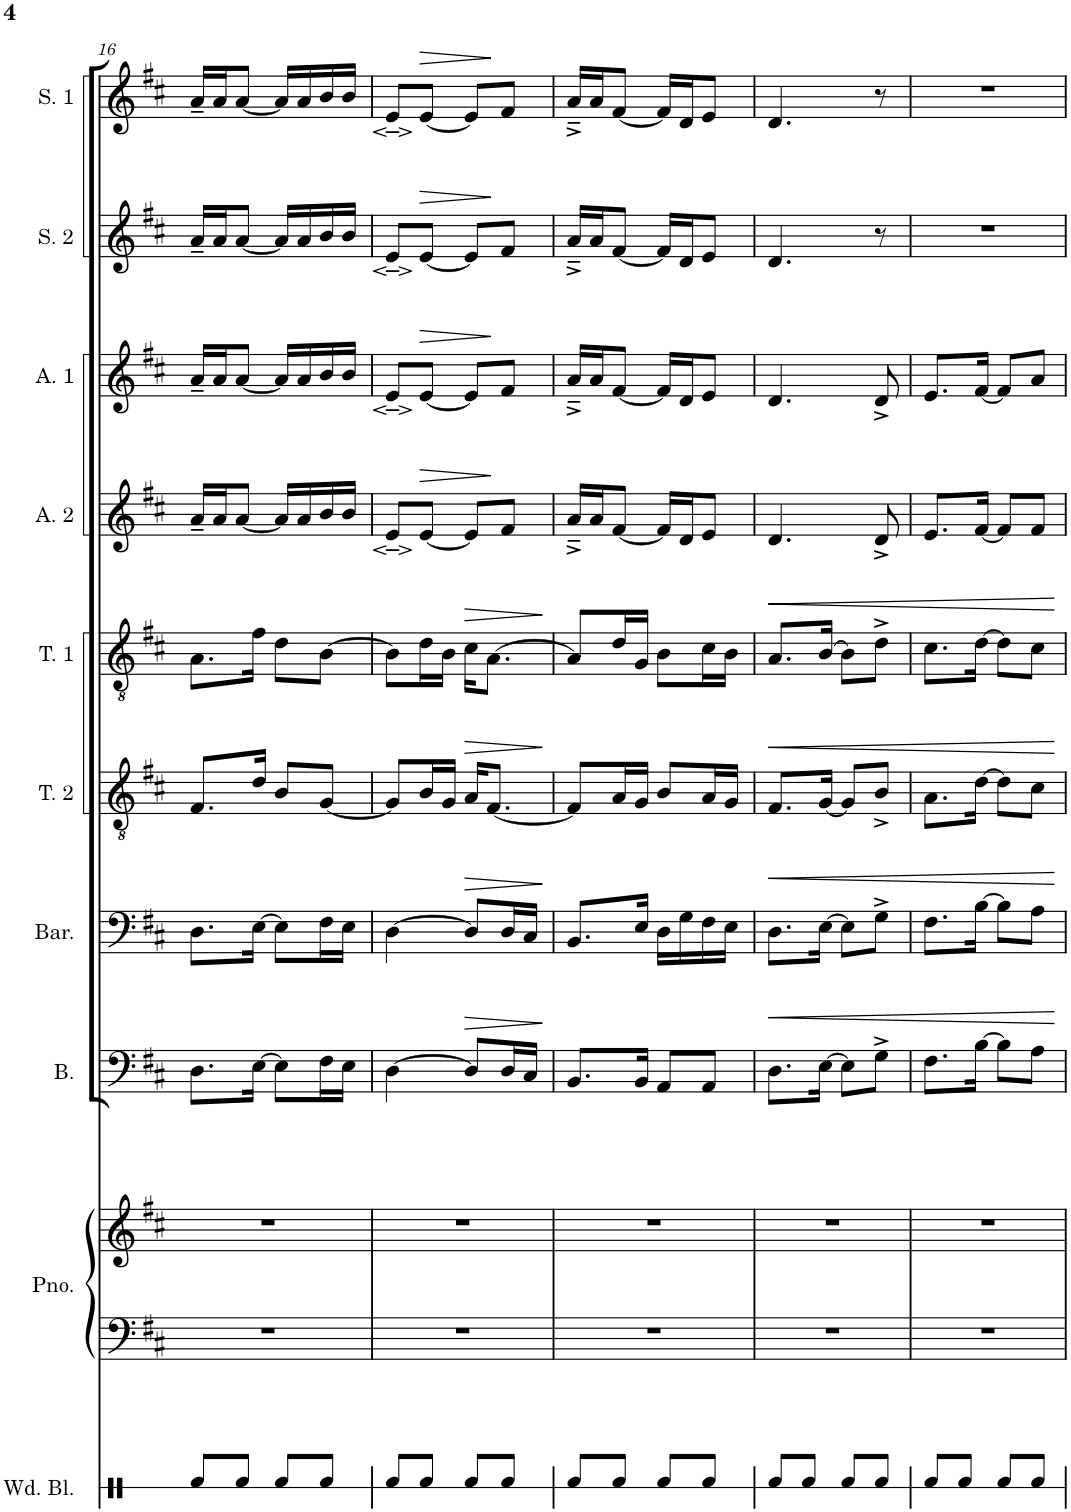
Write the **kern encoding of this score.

**kern	**kern	**kern	**kern	**dynam	**kern	**dynam	**kern	**dynam	**kern	**dynam	**kern	**dynam	**kern	**dynam	**kern	**dynam	**kern	**dynam
*part10	*part9	*part9	*part8	*part8	*part7	*part7	*part6	*part6	*part5	*part5	*part4	*part4	*part3	*part3	*part2	*part2	*part1	*part1
*staff11	*staff10	*staff9	*staff8	*staff8	*staff7	*staff7	*staff6	*staff6	*staff5	*staff5	*staff4	*staff4	*staff3	*staff3	*staff2	*staff2	*staff1	*staff1
*I"Wood Blocks	*I"Piano	*	*I"Bass	*	*I"Baritone	*	*I"Tenor 2	*	*I"Tenor 1	*	*I"Alto 2	*	*I"Alto 1	*	*I"Soprano 2	*	*I"Soprano 1	*
*I'Wd. Bl.	*I'Pno.	*	*I'B.	*	*I'Bar.	*	*I'T. 2	*	*I'T. 1	*	*I'A. 2	*	*I'A. 1	*	*I'S. 2	*	*I'S. 1	*
!!LO:PB:g=z
*clefX	*clefF4	*clefG2	*clefF4	*	*clefF4	*	*clefGv2	*	*clefGv2	*	*clefG2	*	*clefG2	*	*clefG2	*	*clefG2	*
*k[]	*k[f#c#]	*k[f#c#]	*k[f#c#]	*	*k[f#c#]	*	*k[f#c#]	*	*k[f#c#]	*	*k[f#c#]	*	*k[f#c#]	*	*k[f#c#]	*	*k[f#c#]	*
*M2/4	*M2/4	*M2/4	*M2/4	*	*M2/4	*	*M2/4	*	*M2/4	*	*M2/4	*	*M2/4	*	*M2/4	*	*M2/4	*
=16	=16	=16	=16	=16	=16	=16	=16	=16	=16	=16	=16	=16	=16	=16	=16	=16	=16	=16
8Rf/L	2r	2r	8.D\L	.	8.D\L	.	8.F#/L	.	8.A\L	.	16a~/LL	.	16a~/LL	.	16a~/LL	.	16a~/LL	.
.	.	.	.	.	.	.	.	.	.	.	16a/J	.	16a/J	.	16a/J	.	16a/J	.
8Rf/J	.	.	.	.	.	.	.	.	.	.	[8a/J	.	[8a/J	.	[8a/J	.	[8a/J	.
.	.	.	[16E\Jk	.	[16E\Jk	.	16d/Jk	.	16f#\Jk	.	.	.	.	.	.	.	.	.
8Rf/L	.	.	8E\L]	.	8E\L]	.	8B/L	.	8d\L	.	16a/LL]	.	16a/LL]	.	16a/LL]	.	16a/LL]	.
.	.	.	.	.	.	.	.	.	.	.	16a/	.	16a/	.	16a/	.	16a/	.
8Rf/J	.	.	16F#\L	.	16F#\L	.	[8G/J	.	[8B\J	.	16b/	.	16b/	.	16b/	.	16b/	.
.	.	.	16E\JJ	.	16E\JJ	.	.	.	.	.	16b/JJ	.	16b/JJ	.	16b/JJ	.	16b/JJ	.
=17	=17	=17	=17	=17	=17	=17	=17	=17	=17	=17	=17	=17	=17	=17	=17	=17	=17	=17
8Rf/L	2r	2r	[4D\	.	[4D\	.	8G/L]	.	8B\L]	.	8e~/L	.	8e~/L	.	8e~/L	.	8e~/L	.
!	!	!	!	!	!	!	!	!	!	!	!	!LO:HP:b	!	!LO:HP:b	!	!LO:HP:b	!	!LO:HP:b
8Rf/J	.	.	.	.	.	.	16B/L	.	16d\L	.	[8e/J	>	[8e/J	>	[8e/J	>	[8e/J	>
.	.	.	.	.	.	.	16G/JJ	.	16B\JJ	.	.	.	.	.	.	.	.	.
!	!	!	!	!LO:HP:b	!	!LO:HP:b	!	!LO:HP:b	!	!LO:HP:b	!	!	!	!	!	!	!	!
8Rf/L	.	.	8D/L]	>	8D/L]	>	16A/KL	>	16c#\KL	>	8e/L]	.	8e/L]	.	8e/L]	.	8e/L]	.
.	.	.	.	.	.	.	[8.F#/J	.	[8.A\J	.	.	.	.	.	.	.	.	.
8Rf/J	.	.	16D/L	.	16D/L	.	.	.	.	.	8f#/J	]	8f#/J	]	8f#/J	]	8f#/J	]
.	.	.	16C#/JJ	.	16C#/JJ	.	.	.	.	.	.	.	.	.	.	.	.	.
.	.	.	.	]	.	]	.	]	.	]	.	.	.	.	.	.	.	.
=18	=18	=18	=18	=18	=18	=18	=18	=18	=18	=18	=18	=18	=18	=18	=18	=18	=18	=18
8Rf/L	2r	2r	8.BB/L	.	8.BB/L	.	8F#/L]	.	8A/L]	.	16a~^/LL	.	16a~^/LL	.	16a~^/LL	.	16a~^/LL	.
.	.	.	.	.	.	.	.	.	.	.	16a/J	.	16a/J	.	16a/J	.	16a/J	.
8Rf/J	.	.	.	.	.	.	16A/L	.	16d/L	.	[8f#/J	.	[8f#/J	.	[8f#/J	.	[8f#/J	.
.	.	.	16BB/Jk	.	16E/Jk	.	16G/JJ	.	16G/JJ	.	.	.	.	.	.	.	.	.
8Rf/L	.	.	8AA/L	.	16D\LL	.	8B/L	.	8B\L	.	16f#/LL]	.	16f#/LL]	.	16f#/LL]	.	16f#/LL]	.
.	.	.	.	.	16G\	.	.	.	.	.	16d/J	.	16d/J	.	16d/J	.	16d/J	.
8Rf/J	.	.	8AA/J	.	16F#\	.	16A/L	.	16c#\L	.	8e/J	.	8e/J	.	8e/J	.	8e/J	.
.	.	.	.	.	16E\JJ	.	16G/JJ	.	16B\JJ	.	.	.	.	.	.	.	.	.
=19	=19	=19	=19	=19	=19	=19	=19	=19	=19	=19	=19	=19	=19	=19	=19	=19	=19	=19
!	!	!	!	!LO:HP:b	!	!LO:HP:b	!	!LO:HP:b	!	!LO:HP:b	!	!	!	!	!	!	!	!
8Rf/L	2r	2r	8.D\L	<	8.D\L	<	8.F#/L	<	8.A/L	<	4.d/	.	4.d/	.	4.d/	.	4.d/	.
8Rf/J	.	.	.	.	.	.	.	.	.	.	.	.	.	.	.	.	.	.
.	.	.	[16E\Jk	.	[16E\Jk	.	[16G/Jk	.	[16B/Jk	.	.	.	.	.	.	.	.	.
8Rf/L	.	.	8E\L]	.	8E\L]	.	8G/L]	.	8B\L]	.	.	.	.	.	.	.	.	.
8Rf/J	.	.	8G^\J	.	8G^\J	.	8B^/J	.	8d^\J	.	8d^/	.	8d^/	.	8r	.	8r	.
=20	=20	=20	=20	=20	=20	=20	=20	=20	=20	=20	=20	=20	=20	=20	=20	=20	=20	=20
8Rf/L	2r	2r	8.F#\L	.	8.F#\L	.	8.A\L	.	8.c#\L	.	8.e/L	.	8.e/L	.	2r	.	2r	.
8Rf/J	.	.	.	.	.	.	.	.	.	.	.	.	.	.	.	.	.	.
.	.	.	[16B\Jk	.	[16B\Jk	.	[16d\Jk	.	[16d\Jk	.	[16f#/Jk	.	[16f#/Jk	.	.	.	.	.
8Rf/L	.	.	8B\L]	.	8B\L]	.	8d\L]	.	8d\L]	.	8f#/L]	.	8f#/L]	.	.	.	.	.
8Rf/J	.	.	8A\J	.	8A\J	.	8c#\J	.	8c#\J	.	8f#/J	.	8a/J	.	.	.	.	.
.	.	.	.	[	.	[	.	[	.	[	.	.	.	.	.	.	.	.
=	=	=	=	=	=	=	=	=	=	=	=	=	=	=	=	=	=	=
*-	*-	*-	*-	*-	*-	*-	*-	*-	*-	*-	*-	*-	*-	*-	*-	*-	*-	*-
